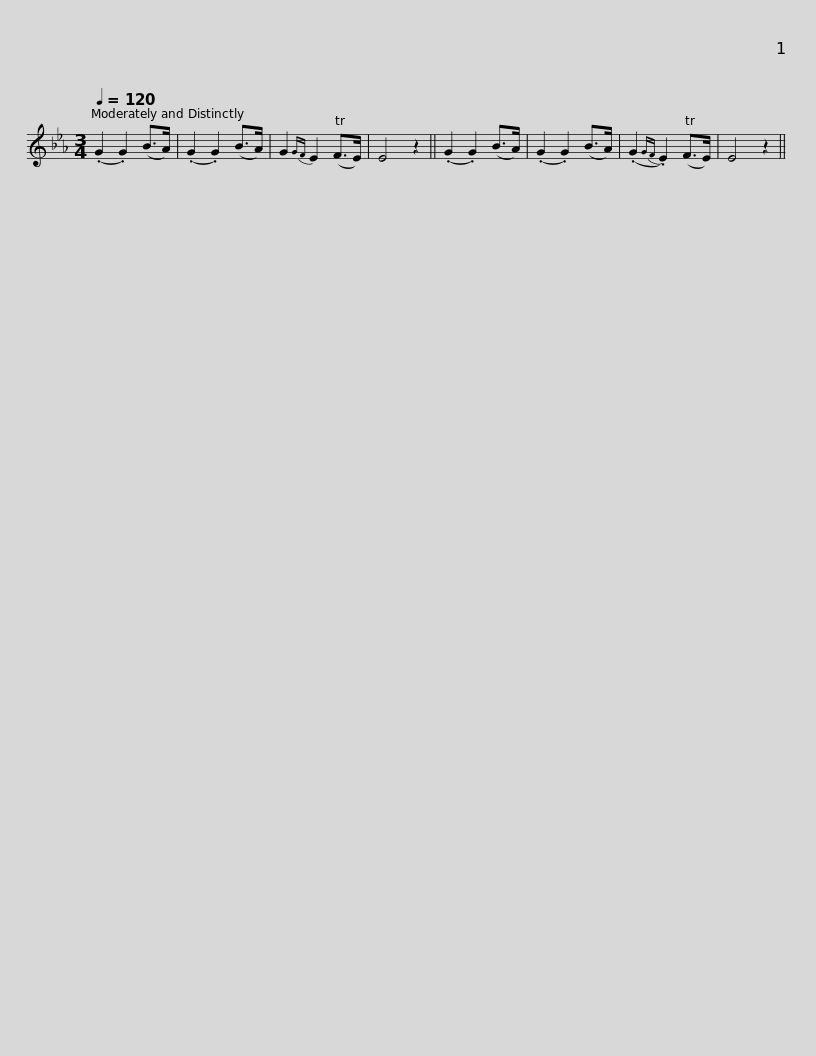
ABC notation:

X:1
L:1/8
Q:1/4=120
M:3/4
I:linebreak $
K:Eb
V:1 treble
V:1
 (.G2 .G2) (B>A) | (.G2 .G2) (B>A) | G2{GF} E2 (TF>E) | E4 z2 || (.G2 .G2) (B>A) | %5
 (.G2 .G2) (B>A) | (.G2{GF} .E2) (TF>E) | E4 z2 || %8
